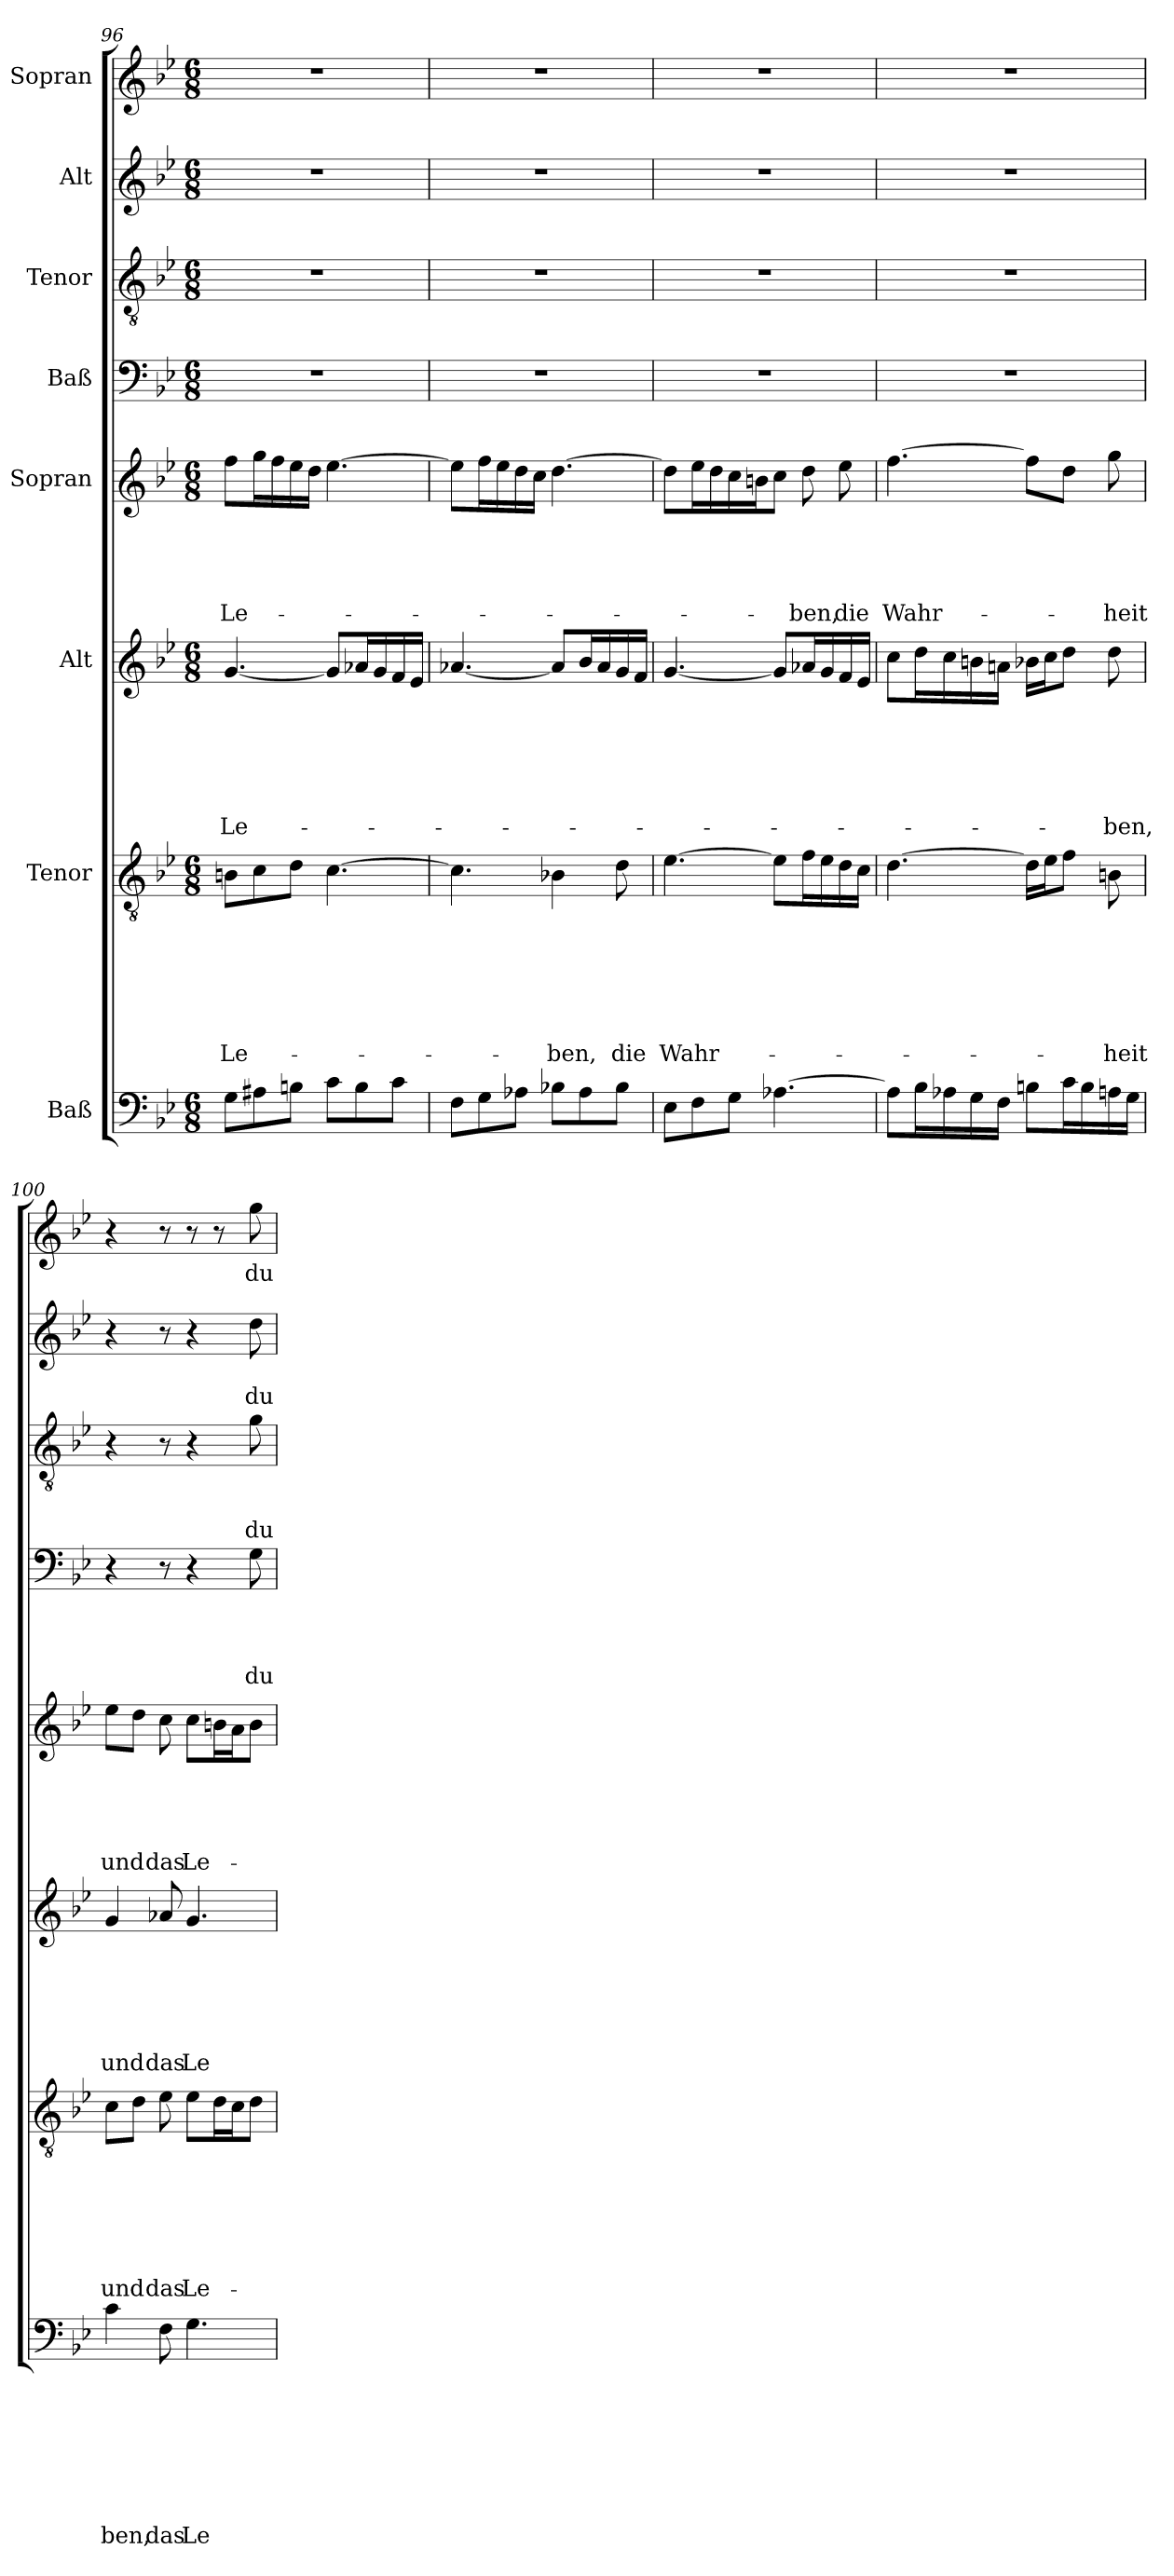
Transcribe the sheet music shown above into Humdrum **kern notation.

**kern	**text	**text	**text	**text	**text	**text	**text	**text	**kern	**text	**text	**text	**text	**text	**text	**text	**kern	**text	**text	**text	**text	**text	**text	**kern	**text	**text	**text	**text	**text	**kern	**text	**text	**text	**text	**kern	**text	**text	**text	**kern	**text	**text	**kern	**text
*part8	*part8	*part8	*part8	*part8	*part8	*part8	*part8	*part8	*part7	*part7	*part7	*part7	*part7	*part7	*part7	*part7	*part6	*part6	*part6	*part6	*part6	*part6	*part6	*part5	*part5	*part5	*part5	*part5	*part5	*part4	*part4	*part4	*part4	*part4	*part3	*part3	*part3	*part3	*part2	*part2	*part2	*part1	*part1
*staff8	*staff8	*staff8	*staff8	*staff8	*staff8	*staff8	*staff8	*staff8	*staff7	*staff7	*staff7	*staff7	*staff7	*staff7	*staff7	*staff7	*staff6	*staff6	*staff6	*staff6	*staff6	*staff6	*staff6	*staff5	*staff5	*staff5	*staff5	*staff5	*staff5	*staff4	*staff4	*staff4	*staff4	*staff4	*staff3	*staff3	*staff3	*staff3	*staff2	*staff2	*staff2	*staff1	*staff1
*I"Baß	*	*	*	*	*	*	*	*	*I"Tenor	*	*	*	*	*	*	*	*I"Alt	*	*	*	*	*	*	*I"Sopran	*	*	*	*	*	*I"Baß	*	*	*	*	*I"Tenor	*	*	*	*I"Alt	*	*	*I"Sopran	*
*clefF4	*	*	*	*	*	*	*	*	*clefGv2	*	*	*	*	*	*	*	*clefG2	*	*	*	*	*	*	*clefG2	*	*	*	*	*	*clefF4	*	*	*	*	*clefGv2	*	*	*	*clefG2	*	*	*clefG2	*
*k[b-e-]	*	*	*	*	*	*	*	*	*k[b-e-]	*	*	*	*	*	*	*	*k[b-e-]	*	*	*	*	*	*	*k[b-e-]	*	*	*	*	*	*k[b-e-]	*	*	*	*	*k[b-e-]	*	*	*	*k[b-e-]	*	*	*k[b-e-]	*
*g:	*	*	*	*	*	*	*	*	*g:	*	*	*	*	*	*	*	*g:	*	*	*	*	*	*	*g:	*	*	*	*	*	*g:	*	*	*	*	*g:	*	*	*	*g:	*	*	*g:	*
*M6/8	*	*	*	*	*	*	*	*	*M6/8	*	*	*	*	*	*	*	*M6/8	*	*	*	*	*	*	*M6/8	*	*	*	*	*	*M6/8	*	*	*	*	*M6/8	*	*	*	*M6/8	*	*	*M6/8	*
=96	=96	=96	=96	=96	=96	=96	=96	=96	=96	=96	=96	=96	=96	=96	=96	=96	=96	=96	=96	=96	=96	=96	=96	=96	=96	=96	=96	=96	=96	=96	=96	=96	=96	=96	=96	=96	=96	=96	=96	=96	=96	=96	=96
!	!	!	!	!	!	!	!	!	!	!	!	!	!	!	!	!LO:LY:b	!	!	!	!	!	!	!LO:LY:b	!	!	!	!	!	!LO:LY:b	!LO:N:vis=1	!	!	!	!	!LO:N:vis=1	!	!	!	!LO:N:vis=1	!	!	!LO:N:vis=1	!
8G\L	.	.	.	.	.	.	.	.	8Bn\L	.	.	.	.	.	.	Le-	[4.g/	.	.	.	.	.	Le-	8ff\L	.	.	.	.	Le-	2.r	.	.	.	.	2.r	.	.	.	2.r	.	.	2.r	.
8A#X\	.	.	.	.	.	.	.	.	8c\	.	.	.	.	.	.	.	.	.	.	.	.	.	.	16gg\L	.	.	.	.	.	.	.	.	.	.	.	.	.	.	.	.	.	.	.
.	.	.	.	.	.	.	.	.	.	.	.	.	.	.	.	.	.	.	.	.	.	.	.	16ff\	.	.	.	.	.	.	.	.	.	.	.	.	.	.	.	.	.	.	.
8Bn\J	.	.	.	.	.	.	.	.	8d\J	.	.	.	.	.	.	.	.	.	.	.	.	.	.	16ee-\	.	.	.	.	.	.	.	.	.	.	.	.	.	.	.	.	.	.	.
.	.	.	.	.	.	.	.	.	.	.	.	.	.	.	.	.	.	.	.	.	.	.	.	16dd\JJ	.	.	.	.	.	.	.	.	.	.	.	.	.	.	.	.	.	.	.
8c\L	.	.	.	.	.	.	.	.	[4.c\	.	.	.	.	.	.	.	8g/L]	.	.	.	.	.	.	[4.ee-\	.	.	.	.	.	.	.	.	.	.	.	.	.	.	.	.	.	.	.
8B\	.	.	.	.	.	.	.	.	.	.	.	.	.	.	.	.	16a-X/L	.	.	.	.	.	.	.	.	.	.	.	.	.	.	.	.	.	.	.	.	.	.	.	.	.	.
.	.	.	.	.	.	.	.	.	.	.	.	.	.	.	.	.	16g/	.	.	.	.	.	.	.	.	.	.	.	.	.	.	.	.	.	.	.	.	.	.	.	.	.	.
8c\J	.	.	.	.	.	.	.	.	.	.	.	.	.	.	.	.	16f/	.	.	.	.	.	.	.	.	.	.	.	.	.	.	.	.	.	.	.	.	.	.	.	.	.	.
.	.	.	.	.	.	.	.	.	.	.	.	.	.	.	.	.	16e-/JJ	.	.	.	.	.	.	.	.	.	.	.	.	.	.	.	.	.	.	.	.	.	.	.	.	.	.
!!LO:LB:g=z
=97	=97	=97	=97	=97	=97	=97	=97	=97	=97	=97	=97	=97	=97	=97	=97	=97	=97	=97	=97	=97	=97	=97	=97	=97	=97	=97	=97	=97	=97	=97	=97	=97	=97	=97	=97	=97	=97	=97	=97	=97	=97	=97	=97
!	!	!	!	!	!	!	!	!	!	!	!	!	!	!	!	!	!	!	!	!	!	!	!	!	!	!	!	!	!	!LO:N:vis=1	!	!	!	!	!LO:N:vis=1	!	!	!	!LO:N:vis=1	!	!	!LO:N:vis=1	!
8F\L	.	.	.	.	.	.	.	.	4.c\]	.	.	.	.	.	.	.	[4.a-X/	.	.	.	.	.	.	8ee-\L]	.	.	.	.	.	2.r	.	.	.	.	2.r	.	.	.	2.r	.	.	2.r	.
8G\	.	.	.	.	.	.	.	.	.	.	.	.	.	.	.	.	.	.	.	.	.	.	.	16ff\L	.	.	.	.	.	.	.	.	.	.	.	.	.	.	.	.	.	.	.
.	.	.	.	.	.	.	.	.	.	.	.	.	.	.	.	.	.	.	.	.	.	.	.	16ee-\	.	.	.	.	.	.	.	.	.	.	.	.	.	.	.	.	.	.	.
8A-X\J	.	.	.	.	.	.	.	.	.	.	.	.	.	.	.	.	.	.	.	.	.	.	.	16dd\	.	.	.	.	.	.	.	.	.	.	.	.	.	.	.	.	.	.	.
.	.	.	.	.	.	.	.	.	.	.	.	.	.	.	.	.	.	.	.	.	.	.	.	16cc\JJ	.	.	.	.	.	.	.	.	.	.	.	.	.	.	.	.	.	.	.
!	!	!	!	!	!	!	!	!	!	!	!	!	!	!	!	!LO:LY:b	!	!	!	!	!	!	!	!	!	!	!	!	!	!	!	!	!	!	!	!	!	!	!	!	!	!	!
8B-X\L	.	.	.	.	.	.	.	.	4B-X\	.	.	.	.	.	.	-ben,	8a-/L]	.	.	.	.	.	.	[4.dd\	.	.	.	.	.	.	.	.	.	.	.	.	.	.	.	.	.	.	.
8A-\	.	.	.	.	.	.	.	.	.	.	.	.	.	.	.	.	16b-/L	.	.	.	.	.	.	.	.	.	.	.	.	.	.	.	.	.	.	.	.	.	.	.	.	.	.
.	.	.	.	.	.	.	.	.	.	.	.	.	.	.	.	.	16a-/	.	.	.	.	.	.	.	.	.	.	.	.	.	.	.	.	.	.	.	.	.	.	.	.	.	.
!	!	!	!	!	!	!	!	!	!	!	!	!	!	!	!	!LO:LY:b	!	!	!	!	!	!	!	!	!	!	!	!	!	!	!	!	!	!	!	!	!	!	!	!	!	!	!
8B-\J	.	.	.	.	.	.	.	.	8d\	.	.	.	.	.	.	die	16g/	.	.	.	.	.	.	.	.	.	.	.	.	.	.	.	.	.	.	.	.	.	.	.	.	.	.
.	.	.	.	.	.	.	.	.	.	.	.	.	.	.	.	.	16f/JJ	.	.	.	.	.	.	.	.	.	.	.	.	.	.	.	.	.	.	.	.	.	.	.	.	.	.
=98	=98	=98	=98	=98	=98	=98	=98	=98	=98	=98	=98	=98	=98	=98	=98	=98	=98	=98	=98	=98	=98	=98	=98	=98	=98	=98	=98	=98	=98	=98	=98	=98	=98	=98	=98	=98	=98	=98	=98	=98	=98	=98	=98
!	!	!	!	!	!	!	!	!	!	!	!	!	!	!	!	!LO:LY:b	!	!	!	!	!	!	!	!	!	!	!	!	!	!LO:N:vis=1	!	!	!	!	!LO:N:vis=1	!	!	!	!LO:N:vis=1	!	!	!LO:N:vis=1	!
8E-\L	.	.	.	.	.	.	.	.	[4.e-\	.	.	.	.	.	.	Wahr-	[4.g/	.	.	.	.	.	.	8dd\L]	.	.	.	.	.	2.r	.	.	.	.	2.r	.	.	.	2.r	.	.	2.r	.
8F\	.	.	.	.	.	.	.	.	.	.	.	.	.	.	.	.	.	.	.	.	.	.	.	16ee-\L	.	.	.	.	.	.	.	.	.	.	.	.	.	.	.	.	.	.	.
.	.	.	.	.	.	.	.	.	.	.	.	.	.	.	.	.	.	.	.	.	.	.	.	16dd\	.	.	.	.	.	.	.	.	.	.	.	.	.	.	.	.	.	.	.
8G\J	.	.	.	.	.	.	.	.	.	.	.	.	.	.	.	.	.	.	.	.	.	.	.	16cc\	.	.	.	.	.	.	.	.	.	.	.	.	.	.	.	.	.	.	.
.	.	.	.	.	.	.	.	.	.	.	.	.	.	.	.	.	.	.	.	.	.	.	.	16bn\J	.	.	.	.	.	.	.	.	.	.	.	.	.	.	.	.	.	.	.
[4.A-X\	.	.	.	.	.	.	.	.	8e-\L]	.	.	.	.	.	.	.	8g/L]	.	.	.	.	.	.	8cc\J	.	.	.	.	.	.	.	.	.	.	.	.	.	.	.	.	.	.	.
!	!	!	!	!	!	!	!	!	!	!	!	!	!	!	!	!	!	!	!	!	!	!	!	!	!	!	!	!	!LO:LY:b	!	!	!	!	!	!	!	!	!	!	!	!	!	!
.	.	.	.	.	.	.	.	.	16f\L	.	.	.	.	.	.	.	16a-X/L	.	.	.	.	.	.	8dd\	.	.	.	.	-ben,	.	.	.	.	.	.	.	.	.	.	.	.	.	.
.	.	.	.	.	.	.	.	.	16e-\	.	.	.	.	.	.	.	16g/	.	.	.	.	.	.	.	.	.	.	.	.	.	.	.	.	.	.	.	.	.	.	.	.	.	.
!	!	!	!	!	!	!	!	!	!	!	!	!	!	!	!	!	!	!	!	!	!	!	!	!	!	!	!	!	!LO:LY:b	!	!	!	!	!	!	!	!	!	!	!	!	!	!
.	.	.	.	.	.	.	.	.	16d\	.	.	.	.	.	.	.	16f/	.	.	.	.	.	.	8ee-\	.	.	.	.	die	.	.	.	.	.	.	.	.	.	.	.	.	.	.
.	.	.	.	.	.	.	.	.	16c\JJ	.	.	.	.	.	.	.	16e-/JJ	.	.	.	.	.	.	.	.	.	.	.	.	.	.	.	.	.	.	.	.	.	.	.	.	.	.
=99	=99	=99	=99	=99	=99	=99	=99	=99	=99	=99	=99	=99	=99	=99	=99	=99	=99	=99	=99	=99	=99	=99	=99	=99	=99	=99	=99	=99	=99	=99	=99	=99	=99	=99	=99	=99	=99	=99	=99	=99	=99	=99	=99
!	!	!	!	!	!	!	!	!	!	!	!	!	!	!	!	!	!	!	!	!	!	!	!	!	!	!	!	!	!LO:LY:b	!LO:N:vis=1	!	!	!	!	!LO:N:vis=1	!	!	!	!LO:N:vis=1	!	!	!LO:N:vis=1	!
8A-\L]	.	.	.	.	.	.	.	.	[4.d\	.	.	.	.	.	.	.	8cc\L	.	.	.	.	.	.	[4.ff\	.	.	.	.	Wahr-	2.r	.	.	.	.	2.r	.	.	.	2.r	.	.	2.r	.
16B-\L	.	.	.	.	.	.	.	.	.	.	.	.	.	.	.	.	16dd\L	.	.	.	.	.	.	.	.	.	.	.	.	.	.	.	.	.	.	.	.	.	.	.	.	.	.
16A-X\	.	.	.	.	.	.	.	.	.	.	.	.	.	.	.	.	16cc\	.	.	.	.	.	.	.	.	.	.	.	.	.	.	.	.	.	.	.	.	.	.	.	.	.	.
16G\	.	.	.	.	.	.	.	.	.	.	.	.	.	.	.	.	16bn\	.	.	.	.	.	.	.	.	.	.	.	.	.	.	.	.	.	.	.	.	.	.	.	.	.	.
16F\JJ	.	.	.	.	.	.	.	.	.	.	.	.	.	.	.	.	16an\JJ	.	.	.	.	.	.	.	.	.	.	.	.	.	.	.	.	.	.	.	.	.	.	.	.	.	.
8Bn\L	.	.	.	.	.	.	.	.	16d\LL]	.	.	.	.	.	.	.	16b-X\LL	.	.	.	.	.	.	8ff\L]	.	.	.	.	.	.	.	.	.	.	.	.	.	.	.	.	.	.	.
.	.	.	.	.	.	.	.	.	16e-\J	.	.	.	.	.	.	.	16cc\J	.	.	.	.	.	.	.	.	.	.	.	.	.	.	.	.	.	.	.	.	.	.	.	.	.	.
16c\L	.	.	.	.	.	.	.	.	8f\J	.	.	.	.	.	.	.	8dd\J	.	.	.	.	.	.	8dd\J	.	.	.	.	.	.	.	.	.	.	.	.	.	.	.	.	.	.	.
16B\	.	.	.	.	.	.	.	.	.	.	.	.	.	.	.	.	.	.	.	.	.	.	.	.	.	.	.	.	.	.	.	.	.	.	.	.	.	.	.	.	.	.	.
!	!	!	!	!	!	!	!	!	!	!	!	!	!	!	!	!LO:LY:b	!	!	!	!	!	!	!LO:LY:b	!	!	!	!	!	!LO:LY:b	!	!	!	!	!	!	!	!	!	!	!	!	!	!
16An\	.	.	.	.	.	.	.	.	8Bn\	.	.	.	.	.	.	-heit	8dd\	.	.	.	.	.	-ben,	8gg\	.	.	.	.	-heit	.	.	.	.	.	.	.	.	.	.	.	.	.	.
16G\JJ	.	.	.	.	.	.	.	.	.	.	.	.	.	.	.	.	.	.	.	.	.	.	.	.	.	.	.	.	.	.	.	.	.	.	.	.	.	.	.	.	.	.	.
=100	=100	=100	=100	=100	=100	=100	=100	=100	=100	=100	=100	=100	=100	=100	=100	=100	=100	=100	=100	=100	=100	=100	=100	=100	=100	=100	=100	=100	=100	=100	=100	=100	=100	=100	=100	=100	=100	=100	=100	=100	=100	=100	=100
!	!	!	!	!	!	!	!	!LO:LY:b	!	!	!	!	!	!	!	!LO:LY:b	!	!	!	!	!	!	!LO:LY:b	!	!	!	!	!	!LO:LY:b	!	!	!	!	!	!	!	!	!	!	!	!	!	!
4c\	.	.	.	.	.	.	.	-ben,	8c\L	.	.	.	.	.	.	und	4g/	.	.	.	.	.	und	8ee-\L	.	.	.	.	und	4r	.	.	.	.	4r	.	.	.	4r	.	.	4r	.
.	.	.	.	.	.	.	.	.	8d\J	.	.	.	.	.	.	.	.	.	.	.	.	.	.	8dd\J	.	.	.	.	.	.	.	.	.	.	.	.	.	.	.	.	.	.	.
!	!	!	!	!	!	!	!	!LO:LY:b	!	!	!	!	!	!	!	!LO:LY:b	!	!	!	!	!	!	!LO:LY:b	!	!	!	!	!	!LO:LY:b	!	!	!	!	!	!	!	!	!	!	!	!	!	!
8F\	.	.	.	.	.	.	.	das	8e-\	.	.	.	.	.	.	das	8a-X/	.	.	.	.	.	das	8cc\	.	.	.	.	das	8r	.	.	.	.	8r	.	.	.	8r	.	.	8r	.
!	!	!	!	!	!	!	!	!LO:LY:b	!	!	!	!	!	!	!	!LO:LY:b	!	!	!	!	!	!	!LO:LY:b	!	!	!	!	!	!LO:LY:b	!	!	!	!	!	!	!	!	!	!	!	!	!	!
4.G\	.	.	.	.	.	.	.	Le-	8e-\L	.	.	.	.	.	.	Le-	4.g/	.	.	.	.	.	Le-	8cc\L	.	.	.	.	Le-	4r	.	.	.	.	4r	.	.	.	4r	.	.	8r	.
.	.	.	.	.	.	.	.	.	16d\L	.	.	.	.	.	.	.	.	.	.	.	.	.	.	16bn\L	.	.	.	.	.	.	.	.	.	.	.	.	.	.	.	.	.	8r	.
.	.	.	.	.	.	.	.	.	16c\J	.	.	.	.	.	.	.	.	.	.	.	.	.	.	16a\J	.	.	.	.	.	.	.	.	.	.	.	.	.	.	.	.	.	.	.
!	!	!	!	!	!	!	!	!	!	!	!	!	!	!	!	!	!	!	!	!	!	!	!	!	!	!	!	!	!	!	!	!	!	!LO:LY:b	!	!	!	!LO:LY:b	!	!	!LO:LY:b	!	!LO:LY:b
.	.	.	.	.	.	.	.	.	8d\J	.	.	.	.	.	.	.	.	.	.	.	.	.	.	8b\J	.	.	.	.	.	8G\	.	.	.	du	8g\	.	.	du	8dd\	.	du	8gg\	du
=	=	=	=	=	=	=	=	=	=	=	=	=	=	=	=	=	=	=	=	=	=	=	=	=	=	=	=	=	=	=	=	=	=	=	=	=	=	=	=	=	=	=	=
*-	*-	*-	*-	*-	*-	*-	*-	*-	*-	*-	*-	*-	*-	*-	*-	*-	*-	*-	*-	*-	*-	*-	*-	*-	*-	*-	*-	*-	*-	*-	*-	*-	*-	*-	*-	*-	*-	*-	*-	*-	*-	*-	*-
